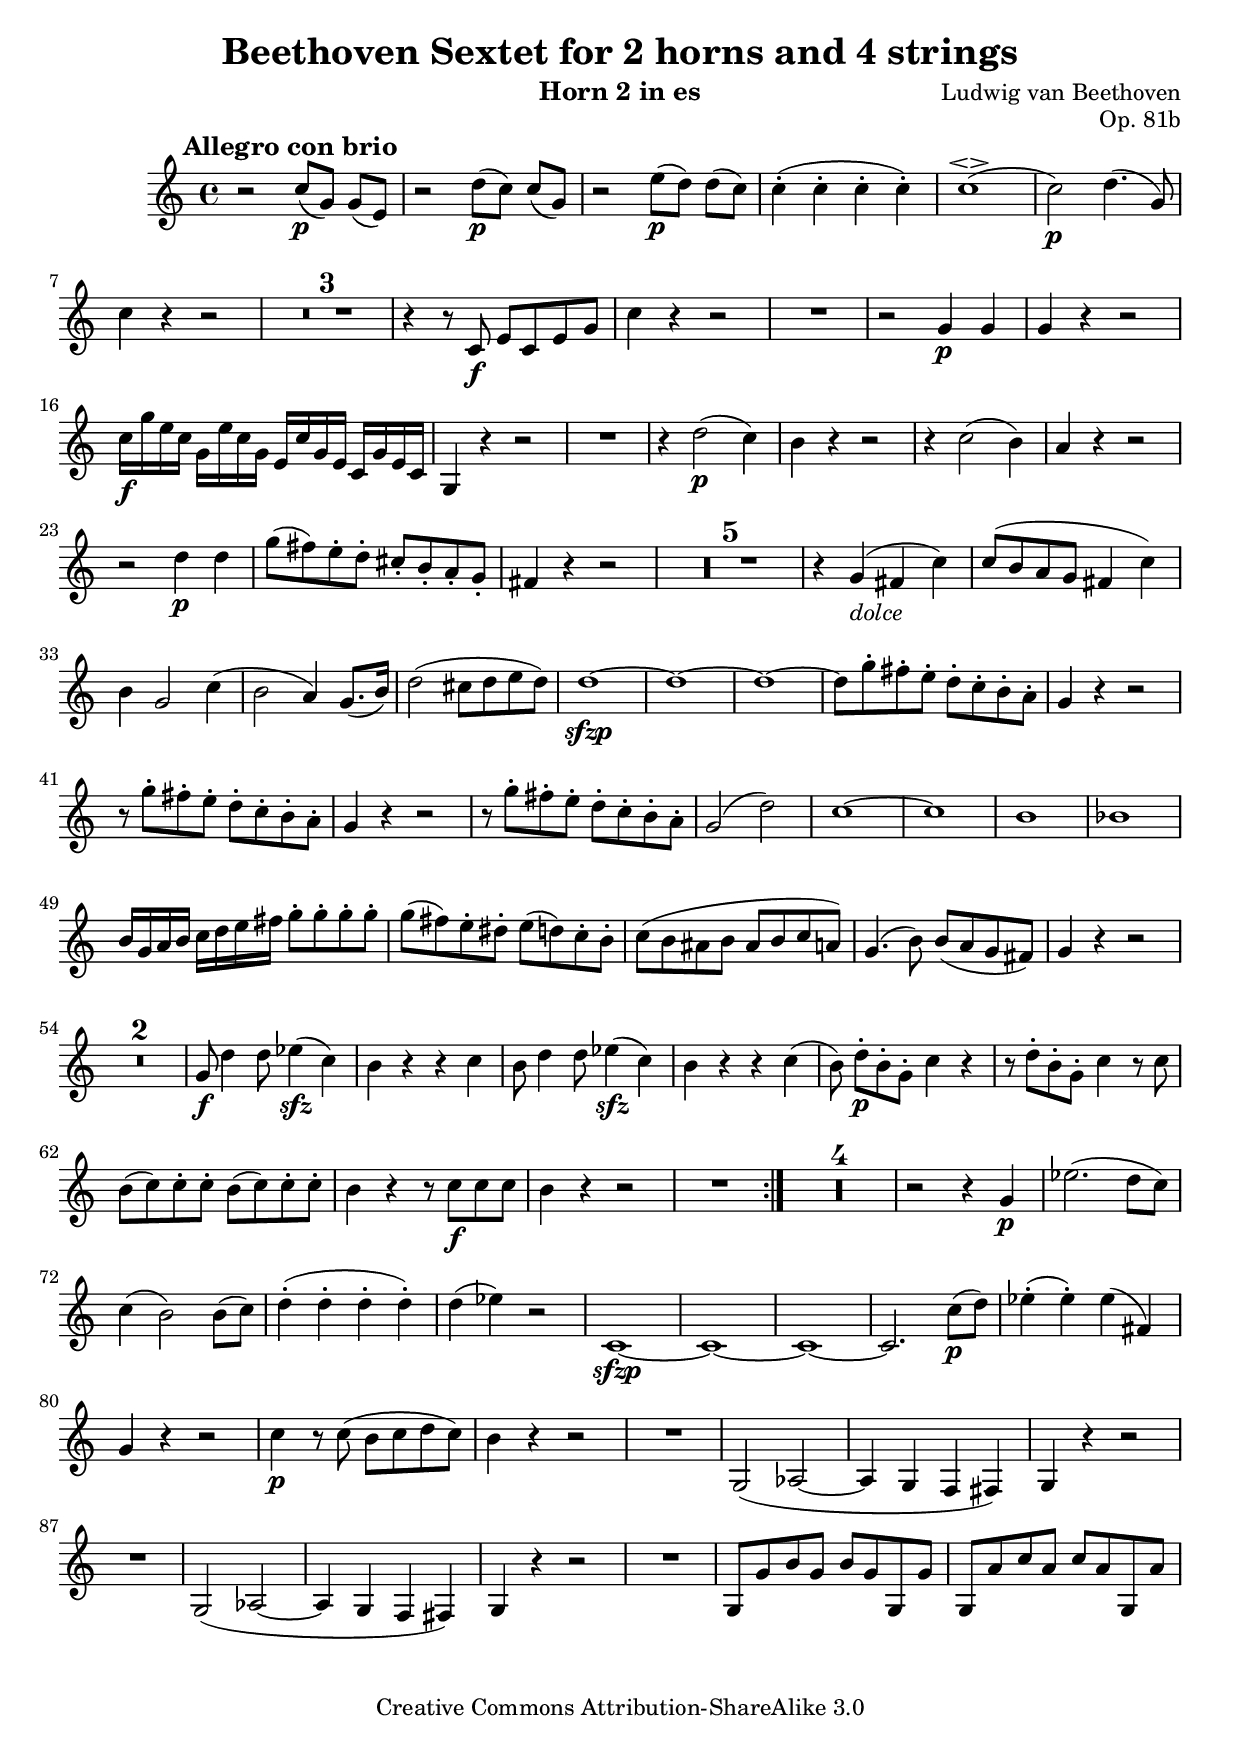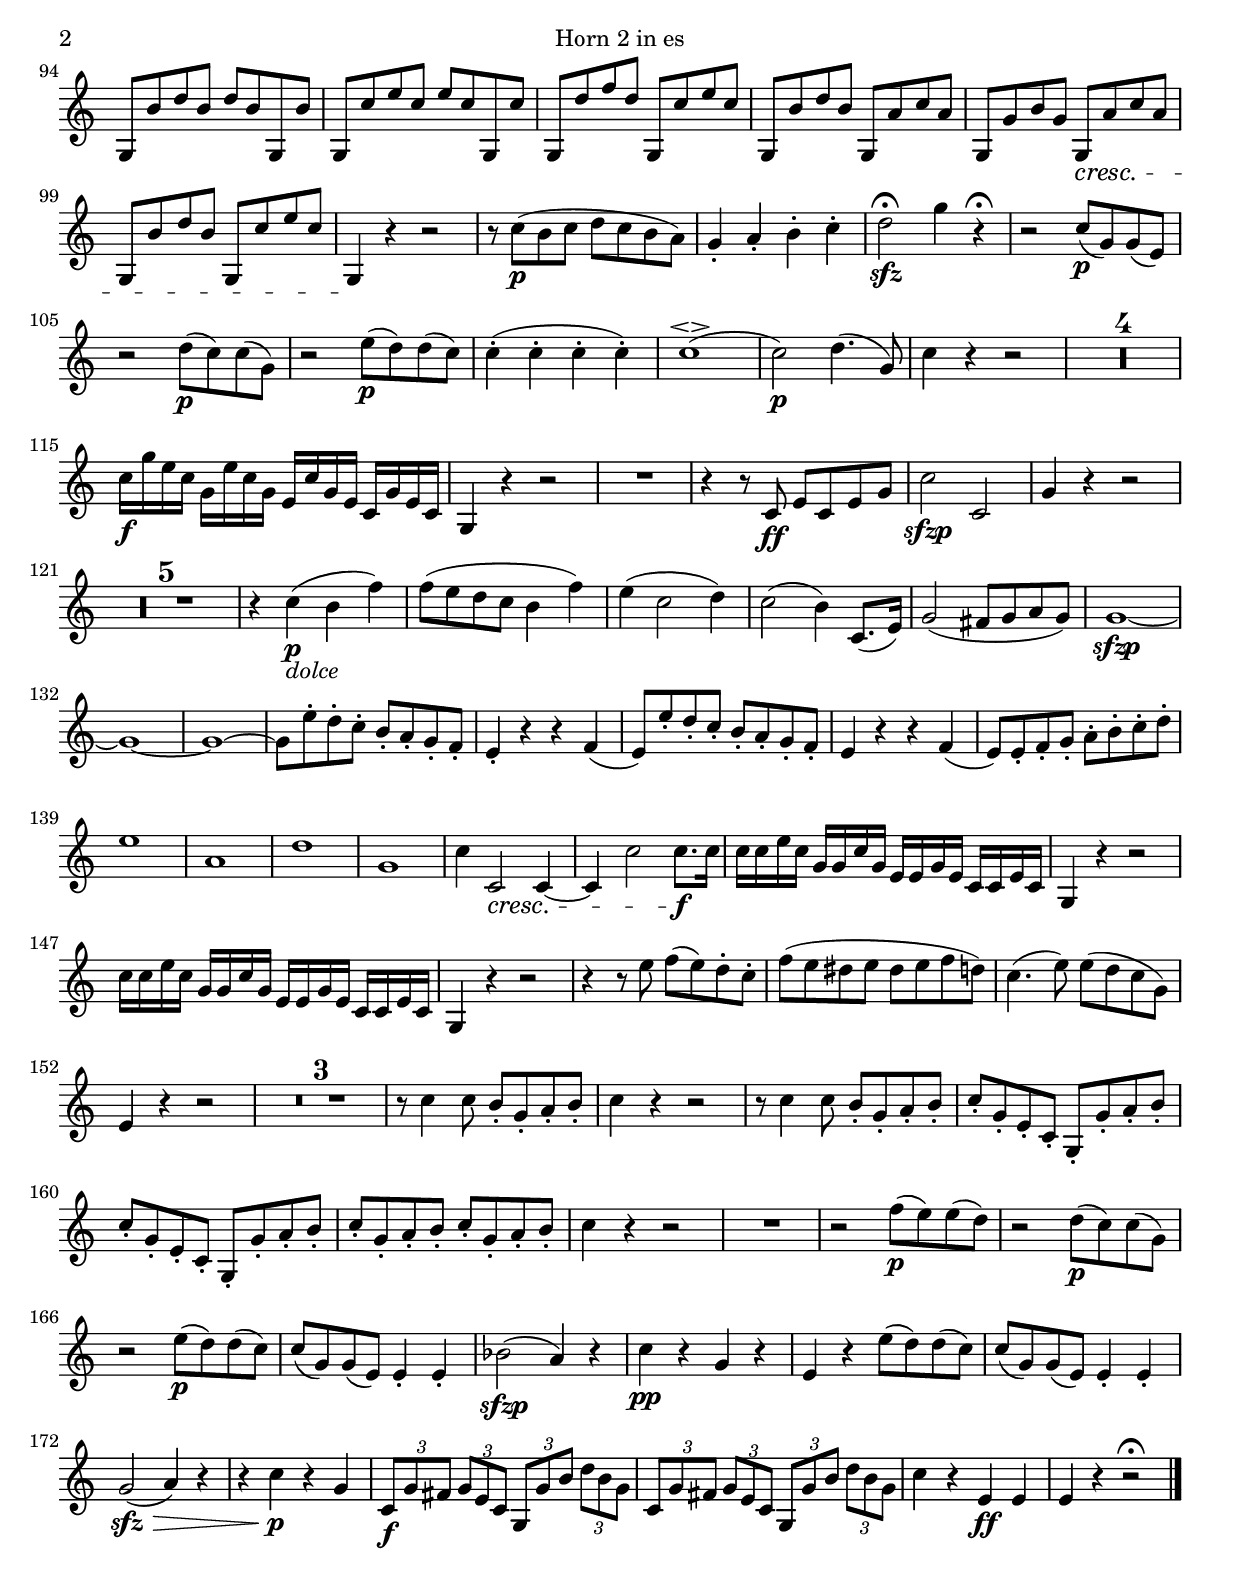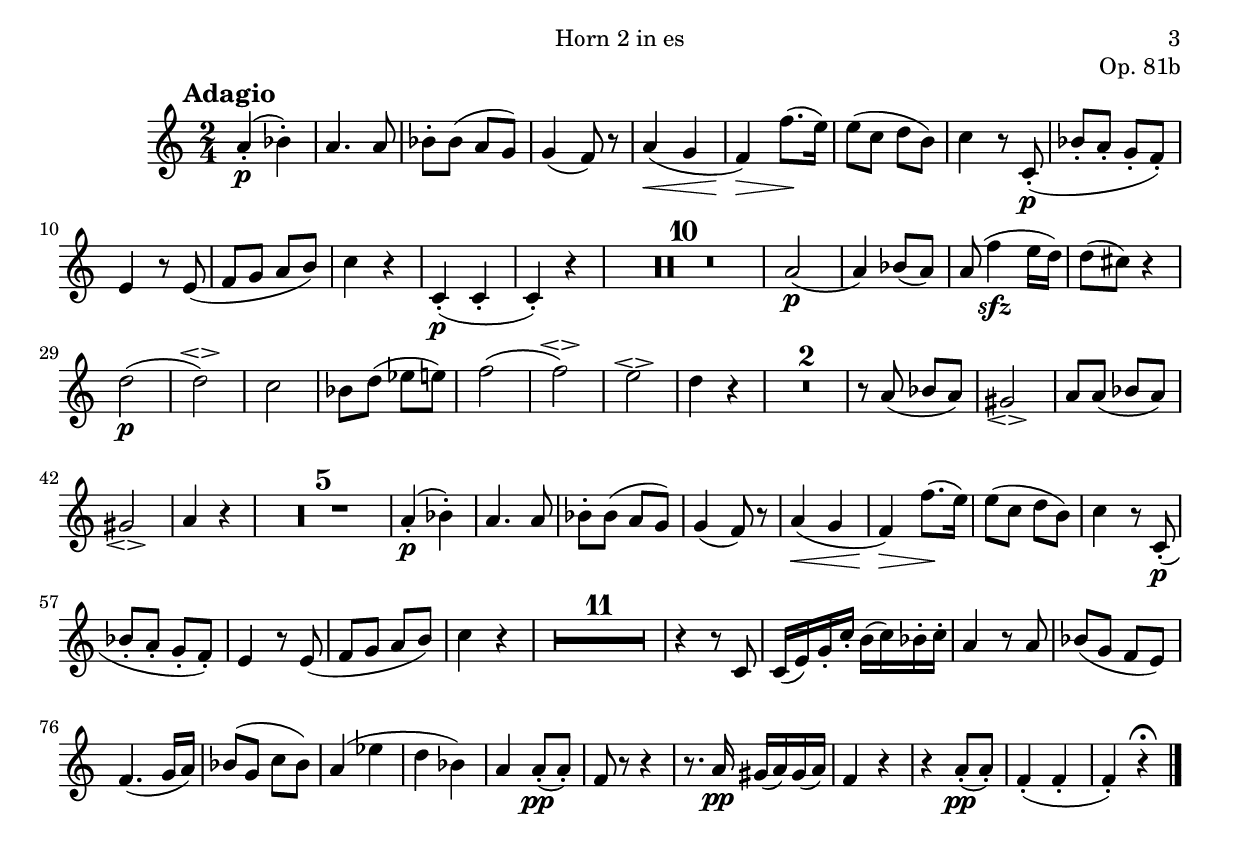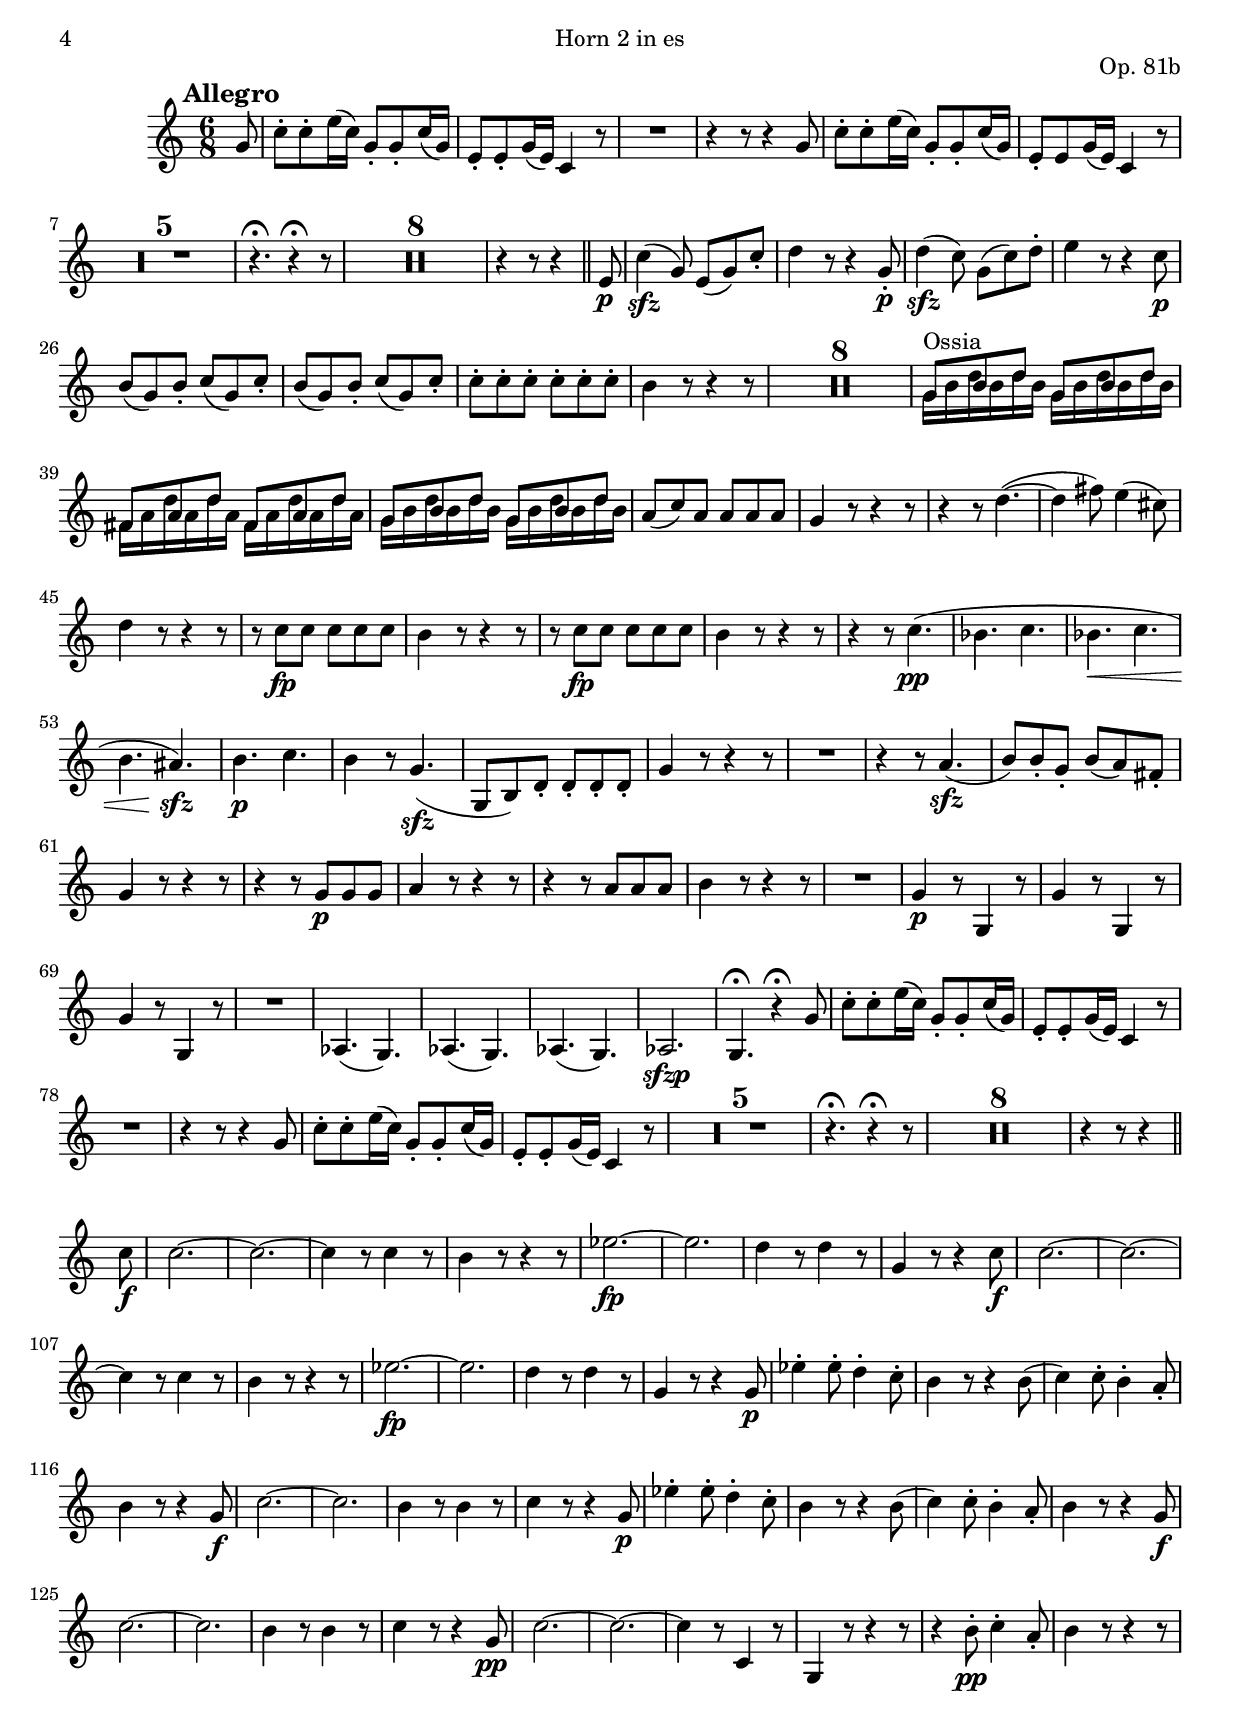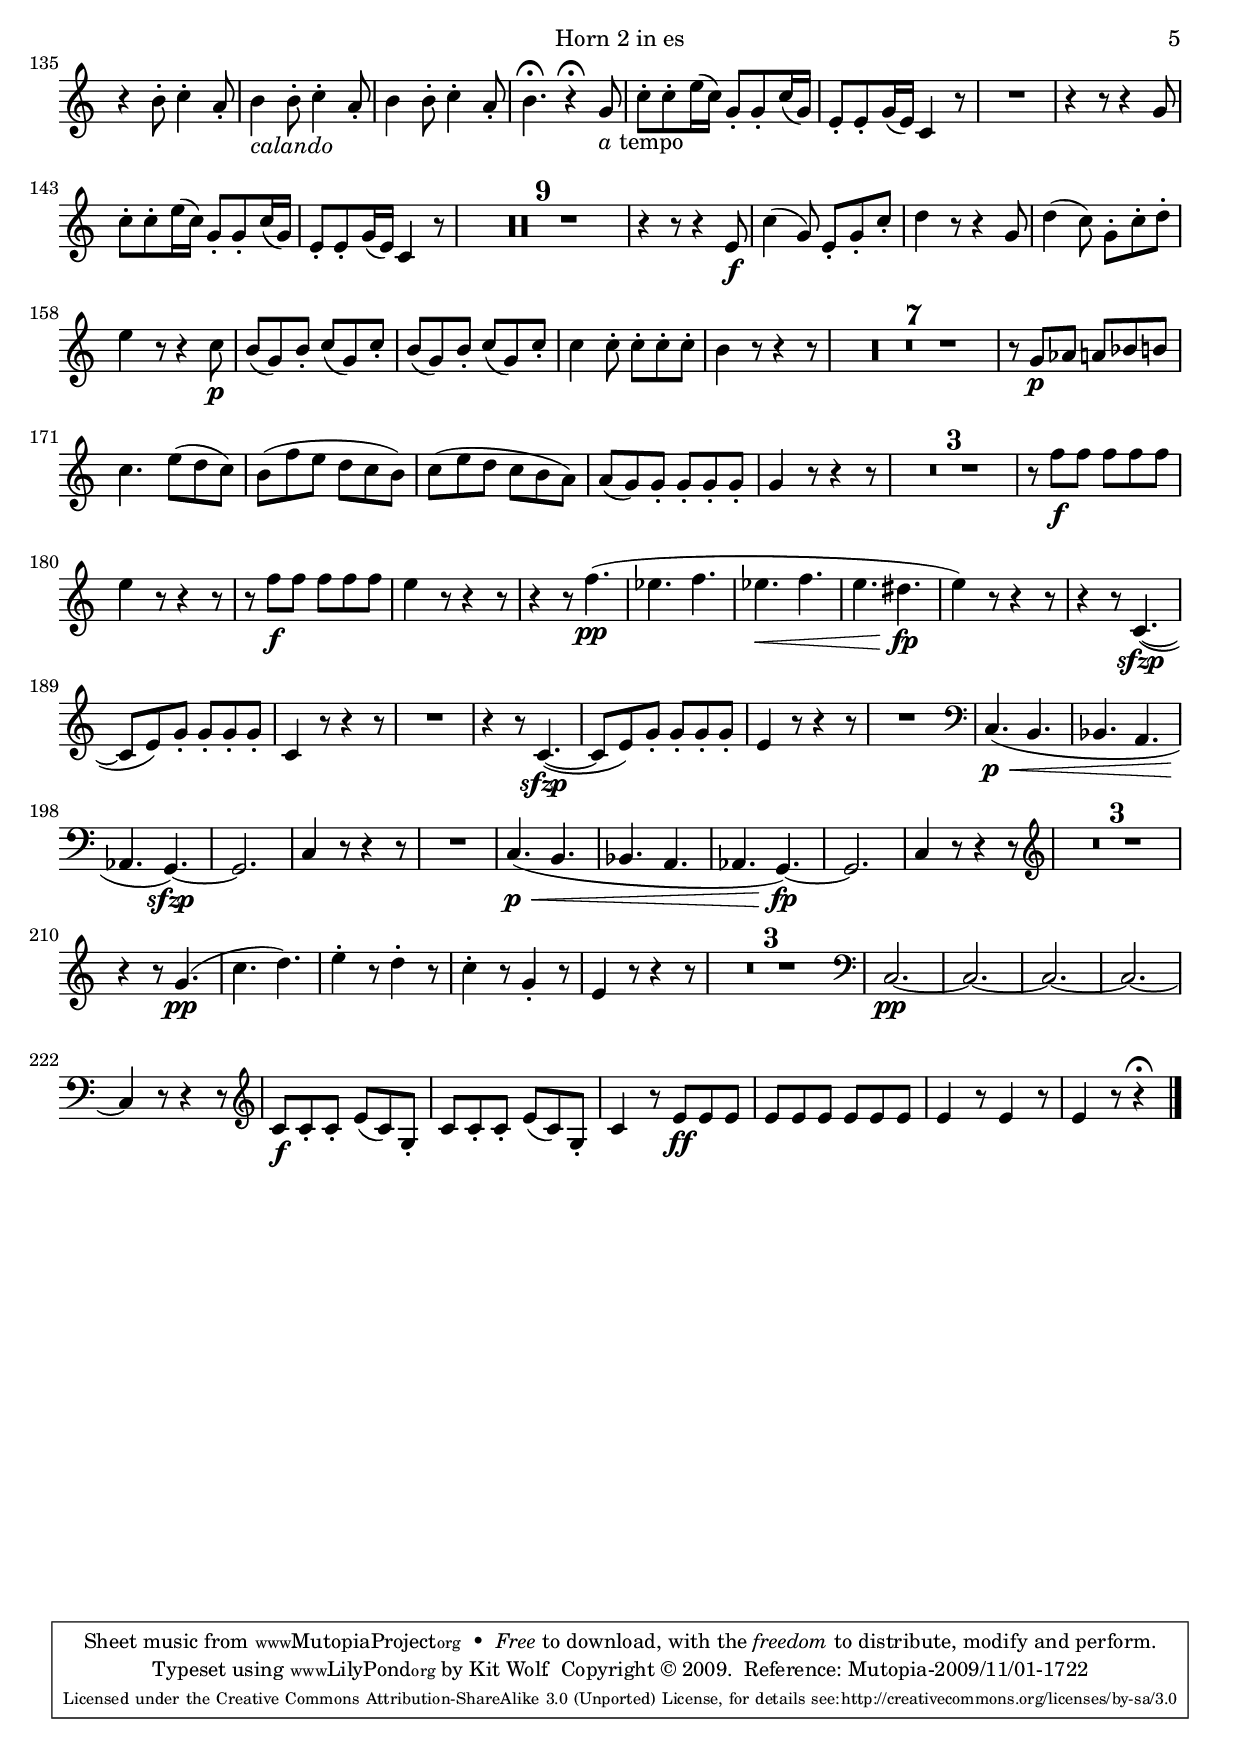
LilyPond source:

\version "2.12.2"
\include "defs.ly"

secondHornI = \relative f
{\key c \major
\clef treble
\time 4/4
#(set-accidental-style 'default)
\set Score.skipBars = ##t
\set tupletSpannerDuration = #(ly:make-moment 1 4)

%Page 1
\repeat volta 2 {
r2 c''8\p [(g)] g (e)
r2 d'8\p [(c)] c (g)
r2 e'8\p [(d)] d (c)
c4-. (c-. c-. c-.)
c1\espressivo
(c2)\p d4. (g,8)
c4 r4 r2
R1*3
r4 r8 c,\f e c e g 
c4 r r2
R1
r2
g4\p g
g r4 r2

%Page 2
c16\f g' e c g e' c g e c' g e c g' e c
g 4 r r2
R1
r4 d''2\p (c4)
b r4 r2 
r4 c2 (b4)
a r4 r2
r2 d4\p d
g8 (fis) e-. d-. cis-. b-. a-. g-. 
fis4 r4 r2
R1*5
r4 g _\markup{\italic{dolce}} (fis c')
c8 (b a g fis4 c')
b4 g2 c4
(b2 a4) g8. (b16)
d2 (cis8 d e d)
d1\sfzp ~
d ~
d ~
d8 g-. fis-. e-. d-. c-. b-. a-.

%Page 3
g4 r4 r2
r8 g'-. fis-. e-. d-. c-. b-. a-.
g4 r r2
r8 g'-. fis-. e-. d-. c-. b-. a-.
g2 (d')
c1 ~
c
b
bes
b16 g a b c d e fis g8-. g-. g-. g-. 
g (fis) e-. dis-. e (d) c-. b-.
c (b ais b ais b c a)
g4. (b8) b (a g fis)
g4 r r2
R1*2
g8\f d'4 d8 ees4\sfz (c)
b r r c
b8 d4 d8 ees4\sfz (c)
b r r c
(b8) d-.\p [b-. g-.] c4 r 
r8 d-. b-. g-. c4 r8 c
b (c) c-. c-. b (c) c-. c-.
b4 r r8 c\f c c

%Page 4
b4 r4 r2
R1}

R1*4
r2 r4 g\p
ees'2. (d8 c)
c4 (b2) b8 (c)
d4-. (d-. d-. d-.)
d (ees) r2
c,1\sfzp ~
c ~
c ~
c2.
c'8\p (d)
ees4-. (ees-.) ees (fis,)
g r r2
c4\p r8 c (b c d c)
b4 r4 r2
R1
g,2 (aes ~
aes4 g f fis)
g r4 r2
R1
g2 (aes ~
aes4 g f fis)

%Page 5
g r4 r2
R1
g8 g' b g b g g, g'
g,8 a' c a c a g, a'
g,8 b' d b d b g, b'
g,8 c' e c e c g, c'
g,8 d'' f d g,, c' e c
g,8 b' d b g, a' c a
g,8 g' b g g,\cresc a' c a
g,8 b' d b g, c' e c
g,4\! r r2
r8 c'\p (b c d c b a)
g4-. a-. b-. c-. 
d2\sfz \fermata g4 r \fermata

r2 c,8\p (g) g (e)
r2 d'8\p (c) c  (g)
r2 e'8\p (d) d (c)
c4-. (c-. c-. c-.)
c1\espressivo
(c2)\p d4. (g,8)
c4 r4 r2
R1*4
c16\f g' e c g e' c g e c' g e c g' e c
g 4 r r2
R1

%Page 6
r4 r8 c\ff e c e g 
c2\sfzp c,
g'4 r r2
R1*5
r4 c\p_\markup{\italic dolce} (b f')
f8 (e d c b4 f')
e (c2 d4)
c2 (b4) c,8. (e16)
g2 (fis8 g a g)
g1\sfzp ~
g ~
g ~
g8 e'-. d-. c-. b-. a-. g-. f-. 
e4-. r r f
(e8) e'-. d-. c-. b-. a-. g-. f-.
e4 r r f
(e8) e-. f-. g-. a-. b-. c-. d-. 
e1
a,
d
g,
c4 c,2 \cresc c4 ~
c c'2  c8.\f c16
c16 c e c g g c g e e g e c c e c 

%Page 7
g4 r r2
c'16 c e c g g c g e e g e c c e c 
g4 r r2
r4 r8 e'' f (e) d-. c-. 
f (e dis e dis e f d)
c4. (e8) e (d c g)
e4 r r2
R1*3
r8 c'4 c8 b-. g-. a-. b-. 
c4 r r2
r8 c4 c8 b-. g-. a-. b-. 
c-. g-. e-. c-. g-. g'-. a-. b-. 
c-. g-. e-. c-. g-. g'-. a-. b-. 
c-. g-. a-. b-. c-. g-. a-. b-.
c4 r r2
R1 
r2 f8\p (e) e (d)
r2 d8\p (c) c (g)
r2 e'8\p (d) d (c)
c (g) g (e) e4-. e-. 
bes'2\sfzp (a4) r
c\pp r g r 

%Page 8
e r e'8 (d) d (c) 
c (g) g (e) e4-. e-.
g2\sfz\> (a4) r
r c\p r g 
\times 2/3 {c,8\f g' fis g e c g g' b d b g c, g' fis g e c g g' b d b g}
c4 r e,\ff e 
e r4 r2 \fermata \bar "|."

}



secondHornII = \relative f
{\key c \major
\clef treble
\time 2/4
#(set-accidental-style 'default)
\set Score.skipBars = ##t
a'4-.\p (bes-.)
a4. a8
bes-. bes (a g)
g4 (f8) r8
a4\< (g
f)\>
f'8. \! (e16)
e8 (c d b)
c4 r8 c,-.\p
(bes'-. a-. g-. f-.)
e4 r8 e
(f g a b)
c4 r
c,-.\p (c-.
c-.) r
R2*10
a'2\p
(a4) bes8 (a)
a (f'4\sfz e16 d)
d8 (cis) r4
d2\p
(d\espressivo)
c 
bes8 d (ees e)
f2
(f\espressivo)
e\espressivo
d4 r
R2*2
r8 a (bes a)
gis2\espressivo
a8 a (bes a)
gis2\espressivo
a4 r
R2*5
a4-.\p (bes-.)
a4. a8 
bes-. bes (a g)
g4 (f8) r8
a4\< (g
f)\> f'8. \!(e16)
e8 (c d b) c4 r8 c,-.\p
(bes'-. a-. g-. f-.)
e4 r8 e 
(f g a b)
c4 r4
R2*11
r4
r8
c, 
c16 (e) g-. c-. b (c) bes-. c-.
a4 r8 a
bes (g f e)
f4. (g16 a)
bes8 (g c bes)
a4 (ees'
d bes)
a a8-. \pp (a-.)
f8 r r4
r8. a16\pp gis (a) gis (a) 
f4 r4
r4 a8-.\pp (a-.)
f4-. (f-.
f-.) r4\fermata
\bar "|."

}



secondHornIII = \relative f
{\key c \major
\clef treble
\time 6/8
#(set-accidental-style 'default)
\set Score.skipBars = ##t
\partial 8

%Page 10
g'8 
c-. c-. e16 (c) g8-. g-. c16 (g) 
e8-. e-. g16 (e) c4 r8 R2.
r4 r8 r4 g'8
c-. c-. e16 (c)
g8-. g-. c16 (g)
e8-. e g16 (e) c4 r8
R2.*5

%Page 11
r4.\fermata r4 \fermata r8
R2.*8
r4 r8 r4 \bar "||" e8\p
c'4\sfz (g8) e (g) c-. 
d4 r8 r4 g,8-.\p
d'4\sfz (c8) g (c) d-.
e4 r8 r4 c8\p
b (g) b-. c (g) c-.
b (g) b-. c (g) c-.
c-. c-. c-. c-. c-. c-. 
b4 r8 r4 r8
R2.*8

%Page 12
<<{g8^\markup{Ossia} b d g, b d
fis, a d fis, a d
g, b d g, b d}
\\ 
{g,16 b d b d b g b d b d b
fis16 a d a d a fis a d a d a
g16 b d b d b g b d b d b}>>

a8 (c) a a a a
g4 r8 r4 r8
r4 r8 d'4.~
(d4 fis8) e4 (cis8)
d4 r8 r4 r8
r8 c\fp c c c c
b4 r8 r4 r8
r8 c\fp c c c c
b4 r8 r4 r8
r4 r8 c4.\pp
(bes c
bes\< c
b ais\sfz)
b\p c 
b4 r8 g4.\sfz ~
(g,8 b) d-. d-. d-. d-.


g4 r8 r4 r8
R2.
r4 r8 a4.\sfz
(b8) b-. g-. b (a) fis-. 
g4 r8 r4 r8
r4 r8 g\p g g

%Page 13
a4 r8 r4 r8
r4 r8 a a a 
b4 r8 r4 r8
R2.
g4\p r8 g,4 r8
g'4 r8 g,4 r8
g'4 r8 g,4 r8
R2.
aes4. (g)
aes4. (g)
aes4. (g)
aes2.\sfzp
g4.\fermata r4 \fermata g'8
c-. c-. e16 (c) g8-. g-. c16 (g)
e8-. e-. g16 (e) c4 r8
R2.
r4 r8 r4 g'8
c-. c-. e16 (c) g8-. g-. c16 (g)
e8-. e-. g16 (e) c4 r8 
R2.*5
r4.\fermata r4\fermata r8 
R2.*8

%Page 14
r4 r8 r4 \bar "||" c'8\f
c2. ~
c ~
c4 r8 c4 r8
b4 r8 r4 r8
ees2.\fp ~
ees
d4 r8 d4 r8
g,4 r8 r4 c8\f
c2. ~
c ~
c4 r8 c4 r8
b4 r8 r4 r8
ees2.\fp ~
ees
d4 r8 d4 r8
g,4 r8 r4 g8\p
ees'4-. ees8-. d4-. c8-.
b4 r8 r4 b8
(c4) c8-. b4-. a8-. 
b4 r8 r4 g8\f
c2. ~

%Page 15
c
b4 r8 b4 r8
c4 r8 r4 g8\p
ees'4-. ees8-. d4-. c8-.
b4 r8 r4 b8
(c4) c8-. b4-. a8-. 
b4 r8 r4 g8\f 
c2. ~
c ~
b4 r8 b4 r8
c4 r8 r4 g8\pp
c2. ~
c  ~
c4 r8
c,4 r8
g4 r8 r4 r8
r4 b'8-.\pp c4-. a8-. b4 r8 r4 r8
r4 b8-. c4-. a8-.
b4_\markup{\italic calando} b8-. c4-. a8-. 
b4 b8-. c4-. a8-. b4.\fermata r4\fermata g8
_\markup{\italic a tempo}
c-. c-. e16 (c) g8-. g-. c16 (g)
e8-. e-. g16 (e) c4 r8
R2.
r4 r8 r4 g'8
c8-. c-. e16 (c) g8-. g-. c16 (g)
e8-. e8-. g16 (e) c4 r8
R2.*9


%Page 16
r4 r8 r4 e8\f
c'4 (g8) e-. g-. c-.
d4 r8 r4 g,8
d'4 (c8) g-. c-. d-. 
e4 r8 r4 c8\p
b (g) b-. c (g) c-. 
b (g) b-. c (g) c-.
c4 c8-. c-. c-. c-.
b4 r8 r4 r8
R2.*7
r8 g\p aes a bes b
c4. e8 (d c)
b (f' e d c b)
c (e d c b a)

%Page 17
a (g) g-. g-. g-. g-. g4 r8 r4 r8
R2.*3
r8 f'\f f f f f
e4 r8 r4 r8
r8 f\f f f f f 
e4 r8 r4 r8
r4 r8 f4.\pp
(ees f
ees\< f
e dis\fp
e4) r8 r4 r8
r4 r8 c,4.\sfzp ~
(c8 e) g-. g-. g-. g-. 
c,4 r8 r4 r8
R2.
r4 r8 c4.\sfzp ~
(c8 e) g-. g-. g-. g-.
e4 r8 r4 r8
R2.

%Page 18
\clef bass
c,4.\p\< (b
bes a
aes\! g)\sfzp ~
g2.
c4 r8 r4 r8
R2.
c4.\p\< (b
bes a
aes g)\fp ~
g2.
c4 r8 r4 r8
\clef treble
R2.*3
r4 r8 g''4.\pp 
(c d)
e4-. r8 d4-. r8
c4-. r8 g4-. r8 
e4 r8 r4 r8
R2.*3
\clef bass
c,2.\pp ~
c ~
c ~
c ~
c4 r8 r4 r8
\clef treble
c'8\f c-. c-. e (c) g-. 
c c-. c-. e (c) g-. 
c4 r8 e\ff e e
e e e e e e
e4 r8 e4 r8 e4 r8 r4 \fermata \bar "|." 
}




notesI = \secondHornI
notesII = \secondHornII
notesIII = \secondHornIII

instrument = "Horn 2 in es"

\include "defs.ly"

\paper
{
  %first-page-number = 1
  %#(define page-breaking ly:minimal-breaking)
  %#(define page-breaking ly:page-turn-breaking)
  ragged-last-bottom = ##t
  ragged-bottom = ##t
}

\book
{
  \include "header.ly"
  \score
  {
    \new Staff \with { \consists "Page_turn_engraver" }
    {
      \override Score.PaperColumn #'keep-inside-line = ##t
      \override Score.NonMusicalPaperColumn #'keep-inside-line = ##t
      \set Score.skipBars = ##t
      << \notesI \tempoMark "Allegro con brio" >>
      \pageBreak
    }
   }

  \score
  { \new Staff \with { \consists "Page_turn_engraver" }
    {
      \override Score.PaperColumn #'keep-inside-line = ##t
      \override Score.NonMusicalPaperColumn #'keep-inside-line = ##t
      \set Score.skipBars = ##t
      << \notesII \tempoMark "Adagio">>
      \pageBreak
    }
  }

  \score
  {
    \new Staff \with { \consists "Page_turn_engraver" }
    {
      \override Score.PaperColumn #'keep-inside-line = ##t
      \override Score.NonMusicalPaperColumn #'keep-inside-line = ##t
      \set Score.skipBars = ##t
      << \notesIII \tempoMark "Allegro">>
    }
  }
}

